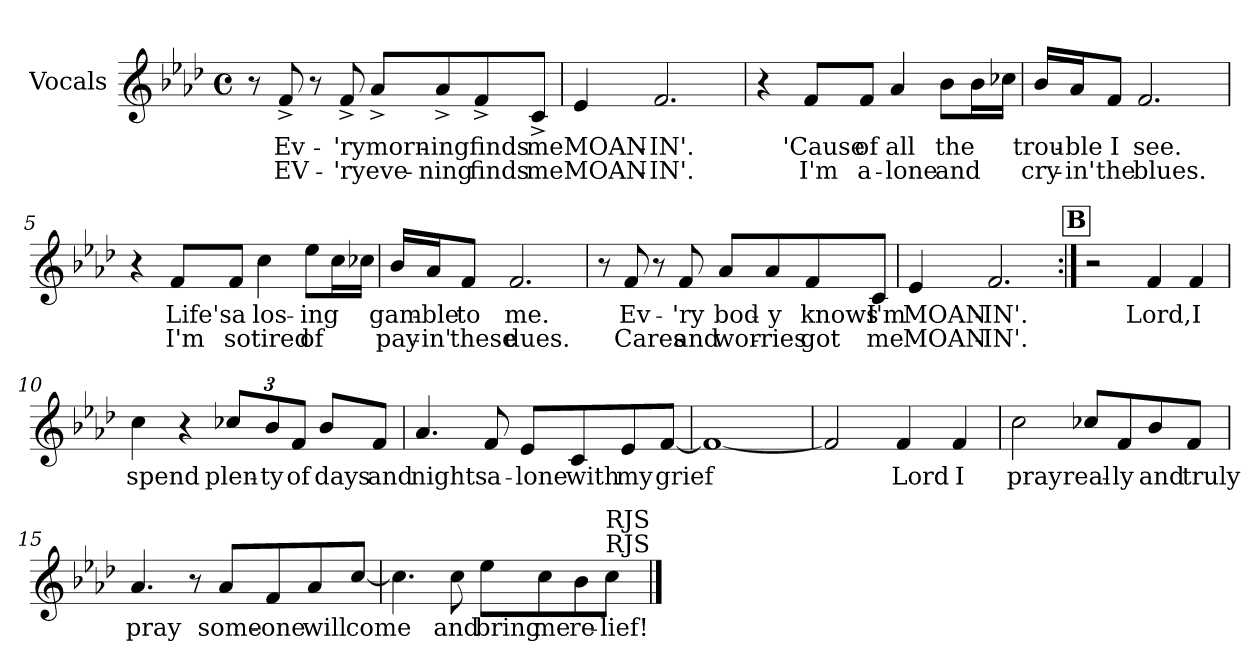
**kern	**text	**text
*part1	*part1	*part1
*staff1	*staff1	*staff1
*I"Vocals	*	*
*clefG2	*	*
*k[b-e-a-d-]	*	*
*M4/4	*	*
*met(c)	*	*
*MM141	*	*
=1	=1	=1
8r	.	.
!	!LO:LY:b	!LO:LY:b
8f^/	Ev-	EV-
8r	.	.
!	!LO:LY:b	!LO:LY:b
8f^/	-'ry	-'ry
!	!LO:LY:b	!LO:LY:b
8a-^/L	morn-	eve-
!	!LO:LY:b	!LO:LY:b
8a-^/	-ing	-ning
!	!LO:LY:b	!LO:LY:b
8f^/	finds	finds
!	!LO:LY:b	!LO:LY:b
8c^/J	me	me
=2	=2	=2
!	!LO:LY:b	!LO:LY:b
4e-/	MOAN-	MOAN-
!	!LO:LY:b	!LO:LY:b
2.f/	-IN'.	-IN'.
=3	=3	=3
4r	.	.
!	!LO:LY:b	!LO:LY:b
8f/L	'Cause	I'm
!	!LO:LY:b	!LO:LY:b
8f/J	of	a-
!	!LO:LY:b	!LO:LY:b
4a-/	all	-lone
!	!LO:LY:b	!LO:LY:b
8b-\L	the	and
16b-\L	.	.
16cc-X\JJ	.	.
!!LO:LB:g=z
=4	=4	=4
!	!LO:LY:b	!LO:LY:b
16b-/LL	trou-	cry-
!	!LO:LY:b	!LO:LY:b
16a-/J	-ble	-in'
!	!LO:LY:b	!LO:LY:b
8f/J	I	the
!	!LO:LY:b	!LO:LY:b
2.f/	see.	blues.
=5	=5	=5
4r	.	.
!	!LO:LY:b	!LO:LY:b
8f/L	Life's	I'm
!	!LO:LY:b	!LO:LY:b
8f/J	a	so
!	!LO:LY:b	!LO:LY:b
4cc\	los-	tired
!	!LO:LY:b	!LO:LY:b
8ee-\L	-ing	of
16cc\L	.	.
16cc-X\JJ	.	.
=6	=6	=6
!	!LO:LY:b	!LO:LY:b
16b-/LL	gam-	pay-
!	!LO:LY:b	!LO:LY:b
16a-/J	-ble	-in'
!	!LO:LY:b	!LO:LY:b
8f/J	to	these
!	!LO:LY:b	!LO:LY:b
2.f/	me.	dues.
!!LO:LB:g=z
=7	=7	=7
8r	.	.
!	!LO:LY:b	!LO:LY:b
8f/	Ev-	Cares
8r	.	.
!	!LO:LY:b	!LO:LY:b
8f/	-'ry	and
!	!LO:LY:b	!LO:LY:b
8a-/L	bod-	wor-
!	!LO:LY:b	!LO:LY:b
8a-/	-y	-ries
!	!LO:LY:b	!LO:LY:b
8f/	knows	got
!	!LO:LY:b	!LO:LY:b
8c/J	I'm	me
=8	=8	=8
!	!LO:LY:b	!LO:LY:b
4e-/	MOAN-	MOAN-
!	!LO:LY:b	!LO:LY:b
2.f/	-IN'.	-IN'.
!!LO:LB:g=z
!!LO:REH:place=s1:a:B:fs=14:t=B
=9:|!	=9:|!	=9:|!
2r	.	.
!	!LO:LY:b	!
4f/	Lord,	.
!	!LO:LY:b	!
4f/	I	.
=10	=10	=10
!	!LO:LY:b	!
4cc\	spend	.
4r	.	.
*Xbrackettup	*	*
!	!LO:LY:b	!
12cc-X/L	plen-	.
!	!LO:LY:b	!
12b-/	-ty	.
!	!LO:LY:b	!
12f/J	of	.
!	!LO:LY:b	!
8b-/L	days	.
!	!LO:LY:b	!
8f/J	and	.
=11	=11	=11
!	!LO:LY:b	!
4.a-/	nights	.
!	!LO:LY:b	!
8f/	a-	.
!	!LO:LY:b	!
8e-/L	-lone	.
!	!LO:LY:b	!
8c/	with	.
!	!LO:LY:b	!
8e-/	my	.
!	!LO:LY:b	!
[8f/J	grief	.
!!LO:LB:g=z
=12	=12	=12
1f_	.	.
=13	=13	=13
2f/]	.	.
!	!LO:LY:b	!
4f/	Lord	.
!	!LO:LY:b	!
4f/	I	.
=14	=14	=14
!	!LO:LY:b	!
2cc\	pray	.
!	!LO:LY:b	!
8cc-X/L	real-	.
!	!LO:LY:b	!
8f/	-ly	.
!	!LO:LY:b	!
8b-/	and	.
!	!LO:LY:b	!
8f/J	truly	.
!!LO:LB:g=z
=15	=15	=15
!	!LO:LY:b	!
4.a-/	pray	.
8r	.	.
!	!LO:LY:b	!
8a-/L	some-	.
!	!LO:LY:b	!
8f/	-one	.
!	!LO:LY:b	!
8a-/	will	.
!	!LO:LY:b	!
[8cc/J	come	.
=16	=16	=16
4.cc\]	.	.
!	!LO:LY:b	!
8cc\	and	.
!	!LO:LY:b	!
8ee-\L	bring	.
!	!LO:LY:b	!
8cc\	me	.
!	!LO:LY:b	!
8b-\	re-	.
!LO:TX:a:t=RJS	!	!
!LO:TX:a:t=RJS	!	!
!	!LO:LY:b	!
8cc\J	-lief!	.
==	==	==
*-	*-	*-
